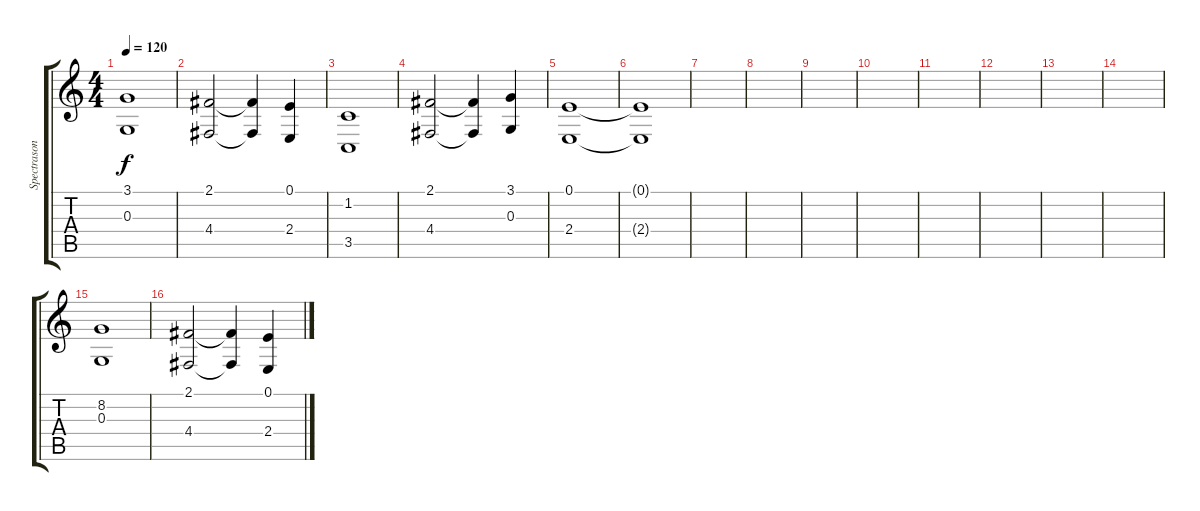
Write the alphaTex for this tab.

\track ("Spectrasonics Omnisphere" "Spectrason") {instrument choiraahs}
\staff {score tabs}
\tuning (E4 B3 G3 D3 A2 E2) {hide}
\ts (4 4)
\tempo 120
\clef g2
\ks c
(3.1 0.3).1{dy f} |
(2.1 4.4).2 (2.1{t} 4.4{t}).4 (0.1 2.4).4 |
(1.2 3.5).1 |
(2.1 4.4).2 (2.1{t} 4.4{t}).4 (3.1 0.3).4 |
(0.1 2.4).1 |
(0.1{t} 2.4{t}).1 |
|
|
|
|
|
|
|
|
(8.2 0.3).1 |
(2.1 4.4).2 (2.1{t} 4.4{t}).4 (0.1 2.4).4
